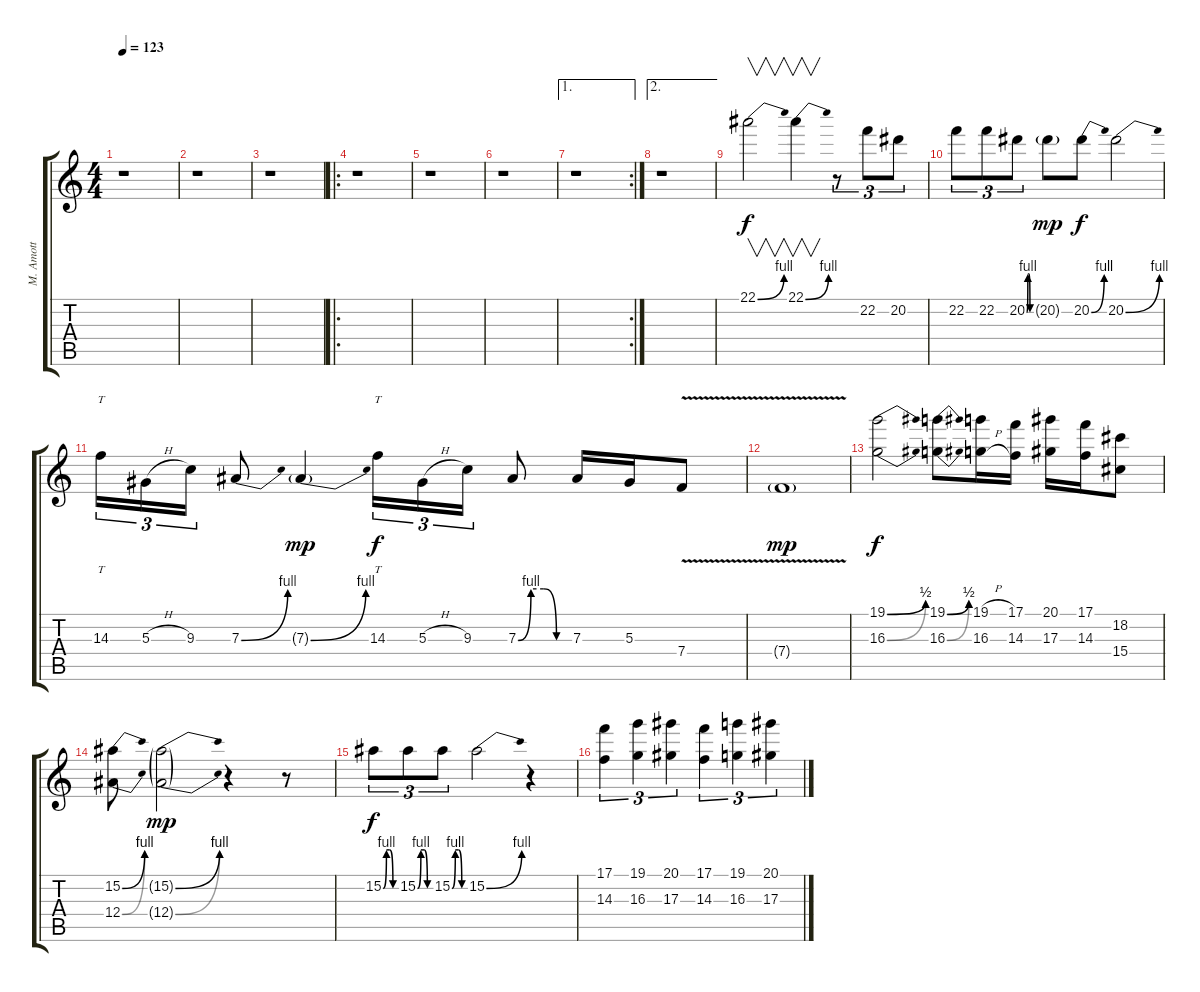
\track ("M. Amott" "M. Amott") {instrument distortionguitar}
\staff {score tabs}
\tuning (C4 G3 Eb3 Bb2 F2 C2) {hide}
\ts (4 4)
\tempo 123
\clef g2
\ks c
r.1{dy f} |
r.1 |
r.1 |
\ro
r.1 |
r.1 |
r.1 |
\ae 1
\rc 2
r.1 |
\ae 2
r.1 |
22.1{be (bend 0 0 60 4)}.2{v} 22.1{be (bend 0 0 60 4)}.4{v} r.8{tu (3 2)} 22.2.8{tu (3 2)} 20.2.8{tu (3 2)} |
22.2.8{tu (3 2)} 22.2.8{tu (3 2)} 20.2{be (custom 0 0 15 4 30 4 45 0 60 0)}.8{tu (3 2)} 20.2{g}.8{dy mp} 20.2{be (bend 0 0 60 4)}.8{dy f} 20.2{be (bend 0 0 60 4)}.2 |
14.3.16{tt tu (3 2)} 5.3{h}.16{tu (3 2)} 9.3.16{tu (3 2)} 7.3{be (bend 0 0 60 4)}.8 7.3{be (bend 0 0 60 4) g}.4{dy mp} 14.3.16{tt tu (3 2) dy f} 5.3{h}.16{tu (3 2)} 9.3.16{tu (3 2)} 7.3{be (custom 0 0 15 4 30 4 45 0 60 0)}.8 7.3.16 5.3.16 7.4{v}.8 |
7.4{v g}.1{dy mp} |
(19.1{be (bend 0 0 60 2)} 16.3{be (bend 0 0 60 2)}).2{dy f} (19.1{be (bend 0 0 60 2)} 16.3{be (bend 0 0 60 2)}).8 (19.1{h} 16.3{h}).16 (17.1 14.3).16 (20.1 17.3).16 (17.1 14.3).16 (18.2 15.4).8 |
(15.2{be (bend 0 0 60 4)} 12.4{be (bend 0 0 60 4)}).8 (15.2{be (bend 0 0 60 4) g} 12.4{be (bend 0 0 60 4) g}).2{dy mp} r.4 r.8 |
15.2{be (custom 0 0 15 4 30 4 45 0 60 0)}.8{tu (3 2) dy f} 15.2{be (custom 0 0 15 4 30 4 45 0 60 0)}.8{tu (3 2)} 15.2{be (custom 0 0 15 4 30 4 45 0 60 0)}.8{tu (3 2)} 15.2{be (bend 0 0 60 4)}.2 r.4 |
(17.1 14.3).4{tu (3 2)} (19.1 16.3).4{tu (3 2)} (20.1 17.3).4{tu (3 2)} (17.1 14.3).4{tu (3 2)} (19.1 16.3).4{tu (3 2)} (20.1 17.3).4{tu (3 2)}
